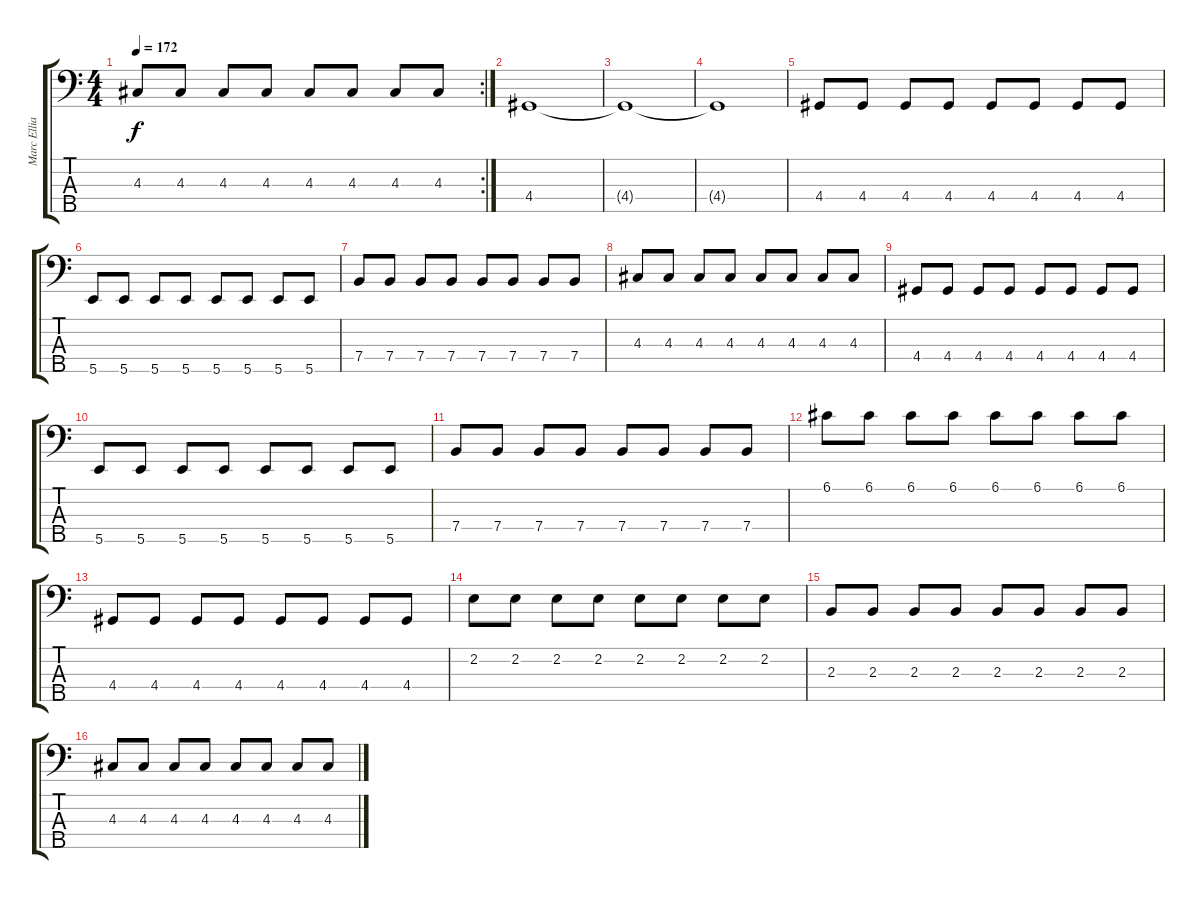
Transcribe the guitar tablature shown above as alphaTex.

\track ("Marc Elliard" "Marc Ellia") {instrument electricbassfinger}
\staff {score tabs}
\tuning (G2 D2 A1 E1 B0) {hide}
\rc 2
\ts (4 4)
\tempo 172
\clef f4
\ks c
4.3.8{dy f} 4.3.8 4.3.8 4.3.8 4.3.8 4.3.8 4.3.8 4.3.8 |
4.4.1 |
4.4{t}.1 |
4.4{t}.1 |
4.4.8 4.4.8 4.4.8 4.4.8 4.4.8 4.4.8 4.4.8 4.4.8 |
5.5.8 5.5.8 5.5.8 5.5.8 5.5.8 5.5.8 5.5.8 5.5.8 |
7.4.8 7.4.8 7.4.8 7.4.8 7.4.8 7.4.8 7.4.8 7.4.8 |
4.3.8 4.3.8 4.3.8 4.3.8 4.3.8 4.3.8 4.3.8 4.3.8 |
4.4.8 4.4.8 4.4.8 4.4.8 4.4.8 4.4.8 4.4.8 4.4.8 |
5.5.8 5.5.8 5.5.8 5.5.8 5.5.8 5.5.8 5.5.8 5.5.8 |
7.4.8 7.4.8 7.4.8 7.4.8 7.4.8 7.4.8 7.4.8 7.4.8 |
6.1.8 6.1.8 6.1.8 6.1.8 6.1.8 6.1.8 6.1.8 6.1.8 |
4.4.8 4.4.8 4.4.8 4.4.8 4.4.8 4.4.8 4.4.8 4.4.8 |
2.2.8 2.2.8 2.2.8 2.2.8 2.2.8 2.2.8 2.2.8 2.2.8 |
2.3.8 2.3.8 2.3.8 2.3.8 2.3.8 2.3.8 2.3.8 2.3.8 |
4.3.8 4.3.8 4.3.8 4.3.8 4.3.8 4.3.8 4.3.8 4.3.8
